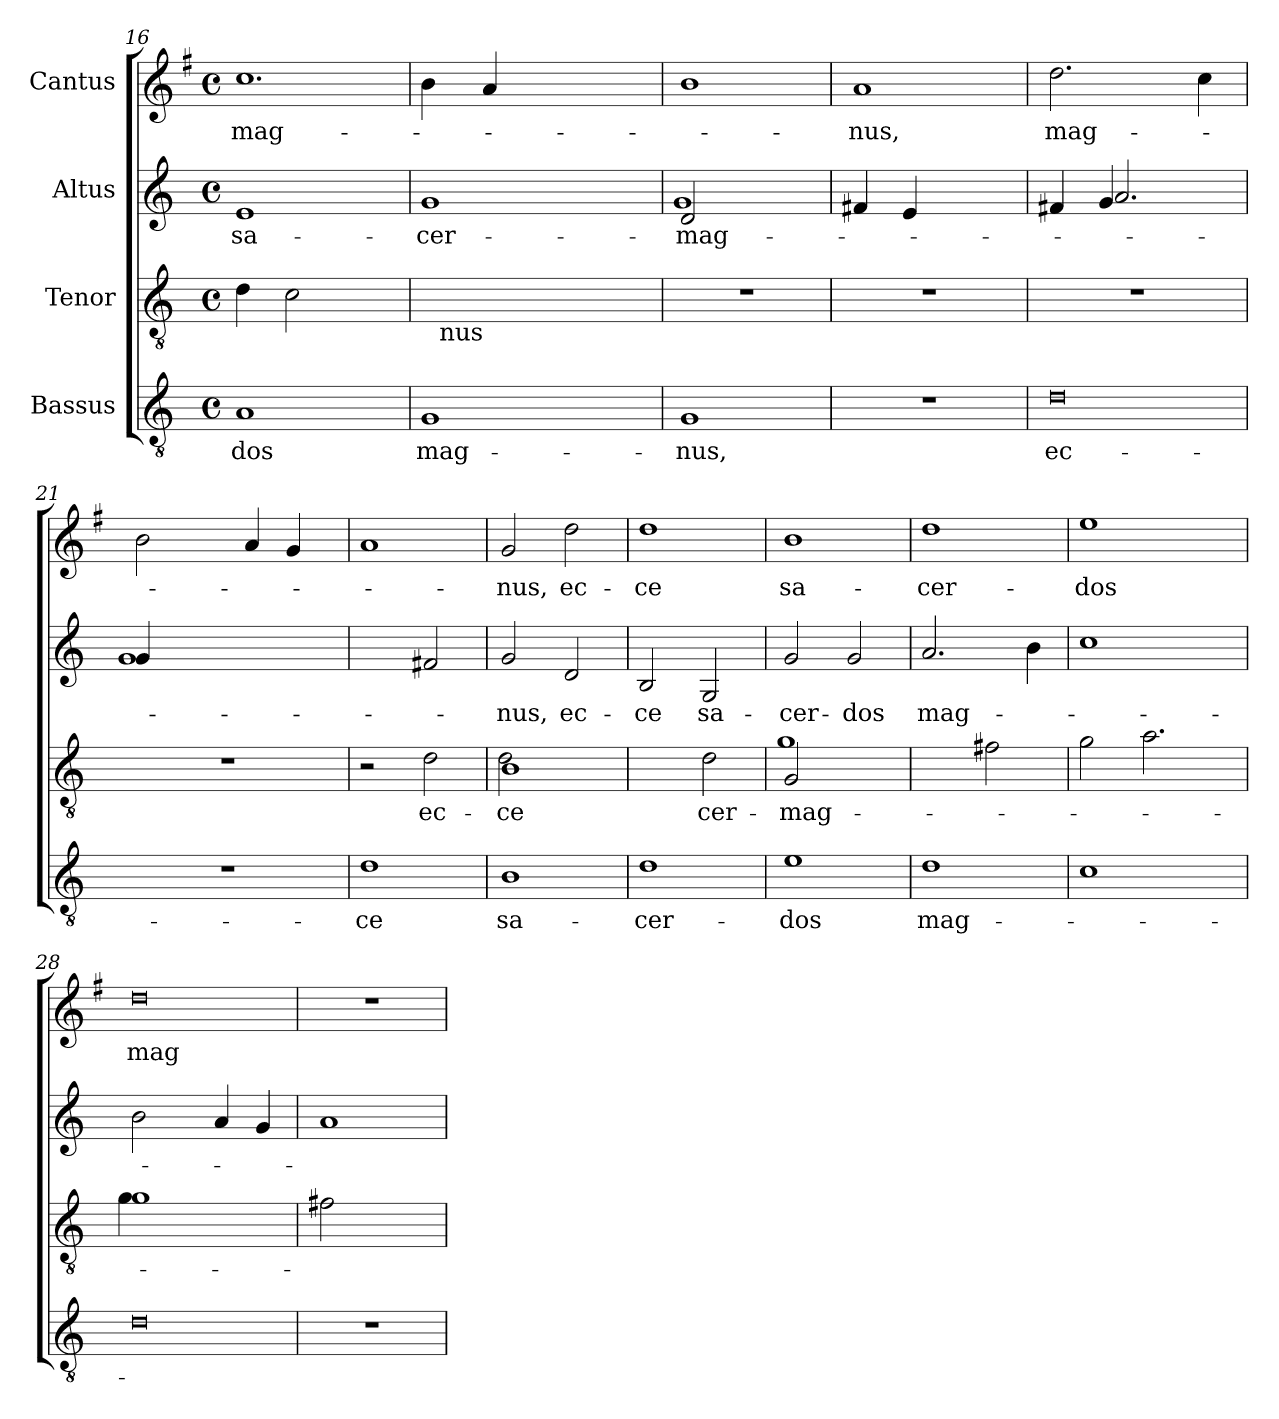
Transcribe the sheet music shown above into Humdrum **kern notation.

**kern	**text	**kern	**text	**kern	**text	**kern	**text
*part4	*part4	*part3	*part3	*part2	*part2	*part1	*part1
*staff4	*staff4	*staff3	*staff3	*staff2	*staff2	*staff1	*staff1
*I"Bassus	*	*I"Tenor	*	*I"Altus	*	*I"Cantus	*
*clefGv2	*	*clefGv2	*	*clefG2	*	*clefG2	*
*	*	*	*	*	*	*ITrd-3c-5	*
*	*	*	*	*	*	*k[]	*
*	*	*	*	*	*	*C:	*
*M4/4	*	*M4/4	*	*M4/4	*	*M4/4	*
*met(c)	*	*met(c)	*	*met(c)	*	*met(c)	*
=16	=16	=16	=16	=16	=16	=16	=16
!	!LO:LY:b:cj	!	!	!	!LO:LY:b:cj	!LO:N:vis=1.	!LO:LY:b
1A	-dos	4d\	.	1e	sa-	1ff	mag-
.	.	2c\	.	.	.	.	.
.	.	4ryy	.	.	.	.	.
=17	=17	=17	=17	=17	=17	=17	=17
!	!LO:LY:b:cj	!	!	!	!LO:LY:b:cj	!	!
1G	mag-	32.ryy	.	1g	-cer-	4ee\	.
!	!	!LO:TX:b:t=nus	!	!	!	!	!
.	.	2ryy	.	.	.	.	.
.	.	.	.	.	.	4dd/	.
.	.	.	.	.	.	2ryy	.
.	.	4ryy	.	.	.	.	.
.	.	8ryy	.	.	.	.	.
.	.	16ryy	.	.	.	.	.
.	.	64ryy	.	.	.	.	.
=18	=18	=18	=18	=18	=18	=18	=18
!	!LO:LY:b:cj	!	!	!	!LO:LY:b:cj	!	!
*	*	*	*	*^	*	*	*
!	!	!	!	!	!	!LO:LY:b	!	!
1G	-nus,	1r	.	2d/	1g	mag-	1ee	.
.	.	.	.	2ryy	.	.	.	.
*	*	*	*	*v	*v	*	*	*
=19	=19	=19	=19	=19	=19	=19	=19
!	!	!	!	!	!	!	!LO:LY:b:cj
1r	.	1r	.	4f#X/	.	1dd	-nus,
.	.	.	.	4e/	.	.	.
.	.	.	.	2ryy	.	.	.
=20	=20	=20	=20	=20	=20	=20	=20
!LO:N:vis=0	!LO:LY:b:cj	!	!	!	!	!	!LO:LY:b
*	*	*	*	*^	*	*	*
1d	ec-	1r	.	4f#X/	4ryy	.	2.gg\	mag-
.	.	.	.	4g/	2.a/	.	.	.
.	.	.	.	2ryy	.	.	.	.
.	.	.	.	.	.	.	4ff\	.
!!LO:LB:g=z
=21	=21	=21	=21	=21	=21	=21	=21	=21
*	*	*^	*	*	*	*	*^	*
1r	.	1r	4ryy	.	4g/	1g	.	2ee\	4.ryy	.
.	.	.	8ryy	.	2.ryy	.	.	.	.	.
.	.	.	16ryy	.	.	.	.	.	2ryy	.
.	.	.	64ryy	.	.	.	.	.	.	.
.	.	.	2ryy	.	.	.	.	.	.	.
.	.	.	.	.	.	.	.	4dd/	.	.
.	.	.	.	.	.	.	.	4cc/	.	.
.	.	.	.	.	.	.	.	.	8ryy	.
.	.	.	32.ryy	.	.	.	.	.	.	.
=22	=22	=22	=22	=22	=22	=22	=22	=22	=22	=22
!	!LO:LY:b:cj	!	!	!	!	!	!	!	!	!
*	*	*v	*v	*	*	*	*	*v	*v	*
*	*	*	*	*v	*v	*	*	*
1d	-ce	2r	.	2ryy	.	1dd	.
!	!	!	!LO:LY:b:cj	!	!	!	!
.	.	2d\	-ec-	2f#X/	.	.	.
=23	=23	=23	=23	=23	=23	=23	=23
!	!LO:LY:b:cj	!	!LO:LY:b:cj	!	!	!	!
*	*	*^	*	*	*	*	*
!	!	!	!	!LO:LY:b:cj	!	!LO:LY:b:cj	!	!LO:LY:b:cj
1B	sa-	1B	2d\	-ce	2g/	-nus,	2cc/	-nus,
!	!	!	!	!	!	!LO:LY:b:cj	!	!LO:LY:b:cj
.	.	.	2ryy	.	2d/	ec-	2gg\	ec-
=24	=24	=24	=24	=24	=24	=24	=24	=24
!	!LO:LY:b:cj	!	!	!	!	!LO:LY:b:cj	!	!LO:LY:b:cj
*	*	*v	*v	*	*	*	*	*
1d	-cer-	2ryy	.	2B/	-ce	1gg	-ce
!	!	!	!LO:LY:b:cj	!	!LO:LY:b:cj	!	!
.	.	2d\	-cer-	2G/	sa-	.	.
=25	=25	=25	=25	=25	=25	=25	=25
!	!LO:LY:b:cj	!	!LO:LY:b:cj	!	!	!	!
*	*	*^	*	*	*	*	*
!	!	!	!	!LO:LY:b:cj	!	!LO:LY:b:cj	!	!LO:LY:b:cj
1e	-dos	2G/	1g	mag-	2g/	-cer-	1ee	sa-
!	!	!	!	!	!	!LO:LY:b:cj	!	!
.	.	2ryy	.	.	2g/	-dos	.	.
*	*	*v	*v	*	*	*	*	*
=26	=26	=26	=26	=26	=26	=26	=26
!	!LO:LY:b:cj	!	!	!	!LO:LY:b	!	!LO:LY:b:cj
1d	mag-	2ryy	.	2.a/	mag-	1gg	-cer-
.	.	2f#X\	.	.	.	.	.
.	.	.	.	4b\	.	.	.
=27	=27	=27	=27	=27	=27	=27	=27
!	!	!	!	!	!	!	!LO:LY:b:cj
1c	.	2g\	.	1cc	.	1aa	-dos
.	.	2.a\	.	.	.	.	.
4ryy	.	.	.	4ryy	.	4ryy	.
=28	=28	=28	=28	=28	=28	=28	=28
!LO:N:vis=0	!	!	!	!	!	!LO:N:vis=0	!LO:LY:b:cj
*	*	*^	*	*	*	*	*
1d	.	1g	4g\	.	2b\	.	1gg	mag-
.	.	.	2.ryy	.	.	.	.	.
.	.	.	.	.	4a/	.	.	.
.	.	.	.	.	4g/	.	.	.
*	*	*v	*v	*	*	*	*	*
=29	=29	=29	=29	=29	=29	=29	=29
1r	.	2f#X\	.	1a	.	1r	.
.	.	2ryy	.	.	.	.	.
=	=	=	=	=	=	=	=
*-	*-	*-	*-	*-	*-	*-	*-
